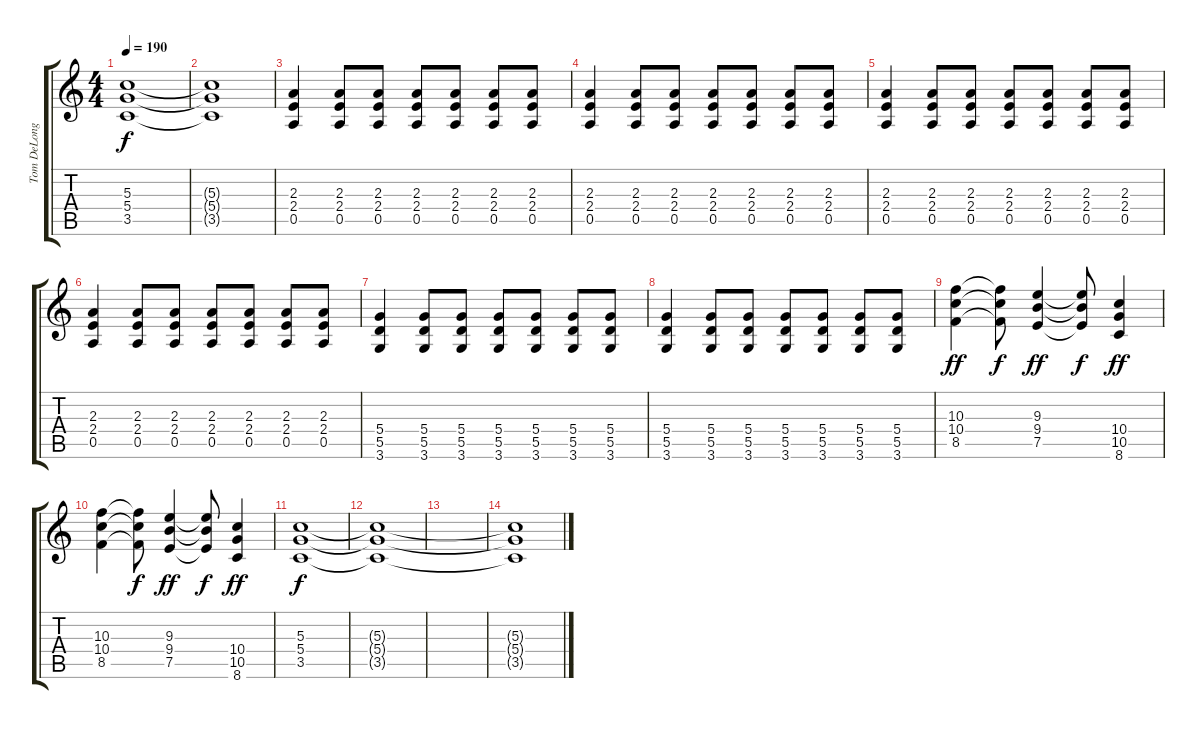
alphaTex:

\track ("Tom DeLonge - Guitar 2" "Tom DeLong") {instrument overdrivenguitar}
\staff {score tabs}
\tuning (E4 B3 G3 D3 A2 E2) {hide}
\ts (4 4)
\tempo 190
\clef g2
\ks c
(5.3{t} 5.4{t} 3.5{t}).1{dy f} |
(5.3{t} 5.4{t} 3.5{t}).1 |
(2.3 2.4 0.5).4 (2.3 2.4 0.5).8 (2.3 2.4 0.5).8 (2.3 2.4 0.5).8 (2.3 2.4 0.5).8 (2.3 2.4 0.5).8 (2.3 2.4 0.5).8 |
(2.3 2.4 0.5).4 (2.3 2.4 0.5).8 (2.3 2.4 0.5).8 (2.3 2.4 0.5).8 (2.3 2.4 0.5).8 (2.3 2.4 0.5).8 (2.3 2.4 0.5).8 |
(2.3 2.4 0.5).4 (2.3 2.4 0.5).8 (2.3 2.4 0.5).8 (2.3 2.4 0.5).8 (2.3 2.4 0.5).8 (2.3 2.4 0.5).8 (2.3 2.4 0.5).8 |
(2.3 2.4 0.5).4 (2.3 2.4 0.5).8 (2.3 2.4 0.5).8 (2.3 2.4 0.5).8 (2.3 2.4 0.5).8 (2.3 2.4 0.5).8 (2.3 2.4 0.5).8 |
(5.4 5.5 3.6).4 (5.4 5.5 3.6).8 (5.4 5.5 3.6).8 (5.4 5.5 3.6).8 (5.4 5.5 3.6).8 (5.4 5.5 3.6).8 (5.4 5.5 3.6).8 |
(5.4 5.5 3.6).4 (5.4 5.5 3.6).8 (5.4 5.5 3.6).8 (5.4 5.5 3.6).8 (5.4 5.5 3.6).8 (5.4 5.5 3.6).8 (5.4 5.5 3.6).8 |
(10.3 10.4 8.5).4{dy ff} (10.3{t} 10.4{t} 8.5{t}).8{dy f} (9.3 9.4 7.5).4{dy ff} (9.3{t} 9.4{t} 7.5{t}).8{dy f} (10.4 10.5 8.6).4{dy ff} |
(10.3 10.4 8.5).4 (10.3{t} 10.4{t} 8.5{t}).8{dy f} (9.3 9.4 7.5).4{dy ff} (9.3{t} 9.4{t} 7.5{t}).8{dy f} (10.4 10.5 8.6).4{dy ff} |
(5.3 5.4 3.5).1{dy f} |
(5.3{t} 5.4{t} 3.5{t}).1 |
|
(5.3{t} 5.4{t} 3.5{t}).1
